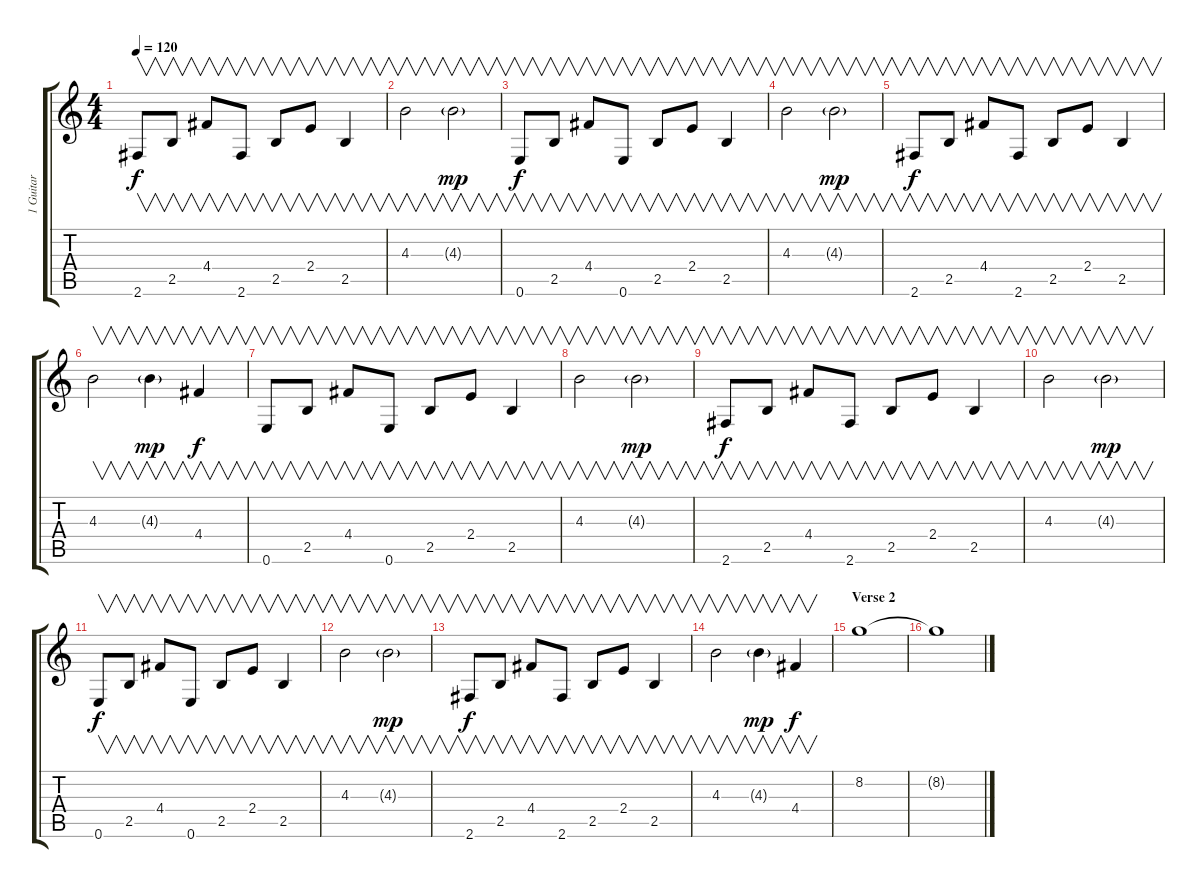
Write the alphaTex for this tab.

\track ("1 Guitar" "1 Guitar") {instrument electricguitarclean}
\staff {score tabs}
\tuning (E4 B3 G3 D3 A2 E2) {hide}
\ts (4 4)
\tempo 120
\clef g2
\ks c
2.6.8{v dy f} 2.5.8{v} 4.4.8{v} 2.6.8{v} 2.5.8{v} 2.4.8{v} 2.5.4{v} |
4.3.2{v} 4.3{g}.2{v dy mp} |
0.6.8{v dy f} 2.5.8{v} 4.4.8{v} 0.6.8{v} 2.5.8{v} 2.4.8{v} 2.5.4{v} |
4.3.2{v} 4.3{g}.2{v dy mp} |
2.6.8{v dy f} 2.5.8{v} 4.4.8{v} 2.6.8{v} 2.5.8{v} 2.4.8{v} 2.5.4{v} |
4.3.2{v} 4.3{g}.4{v dy mp} 4.4.4{v dy f} |
0.6.8{v} 2.5.8{v} 4.4.8{v} 0.6.8{v} 2.5.8{v} 2.4.8{v} 2.5.4{v} |
4.3.2{v} 4.3{g}.2{v dy mp} |
2.6.8{v dy f} 2.5.8{v} 4.4.8{v} 2.6.8{v} 2.5.8{v} 2.4.8{v} 2.5.4{v} |
4.3.2{v} 4.3{g}.2{v dy mp} |
0.6.8{v dy f} 2.5.8{v} 4.4.8{v} 0.6.8{v} 2.5.8{v} 2.4.8{v} 2.5.4{v} |
4.3.2{v} 4.3{g}.2{v dy mp} |
2.6.8{v dy f} 2.5.8{v} 4.4.8{v} 2.6.8{v} 2.5.8{v} 2.4.8{v} 2.5.4{v} |
4.3.2{v} 4.3{g}.4{v dy mp} 4.4.4{v dy f} |
\section ("" "Verse 2")
8.2.1{instrument overdrivenguitar} |
8.2{t}.1
